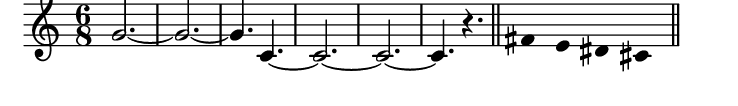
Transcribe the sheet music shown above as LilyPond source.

\version "2.11.64"

\include "../config/lib.ly"

\score {
  \new Staff {
      \time 6/8
      \relative c'' {
        \set Score.currentBarNumber = #68
        \bar ""
        \bracketUp
        g2.~^\markup{Cl. (som real)}
        g2.~
        g4. c,4.~
        c2.~
        c2.~
        c4. r
        \bar "||"
        \cadenzaOn
        \override Stem #'transparent = ##t
        \override TextScript #'extra-offset = #'( -5 . 0 )
        fis4^\markup{Notas omitidas} e dis cis
        \bar "||"
      }
    }
  \layout {
    \context {
      \Staff \consists "Horizontal_bracket_engraver"
    }
  }
}
\paper {
  paper-width = 12.5\cm
  paper-height = 1.8\cm
  top-margin = -.6\cm
  left-margin = .4\cm
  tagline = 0
  indent = #0
}
